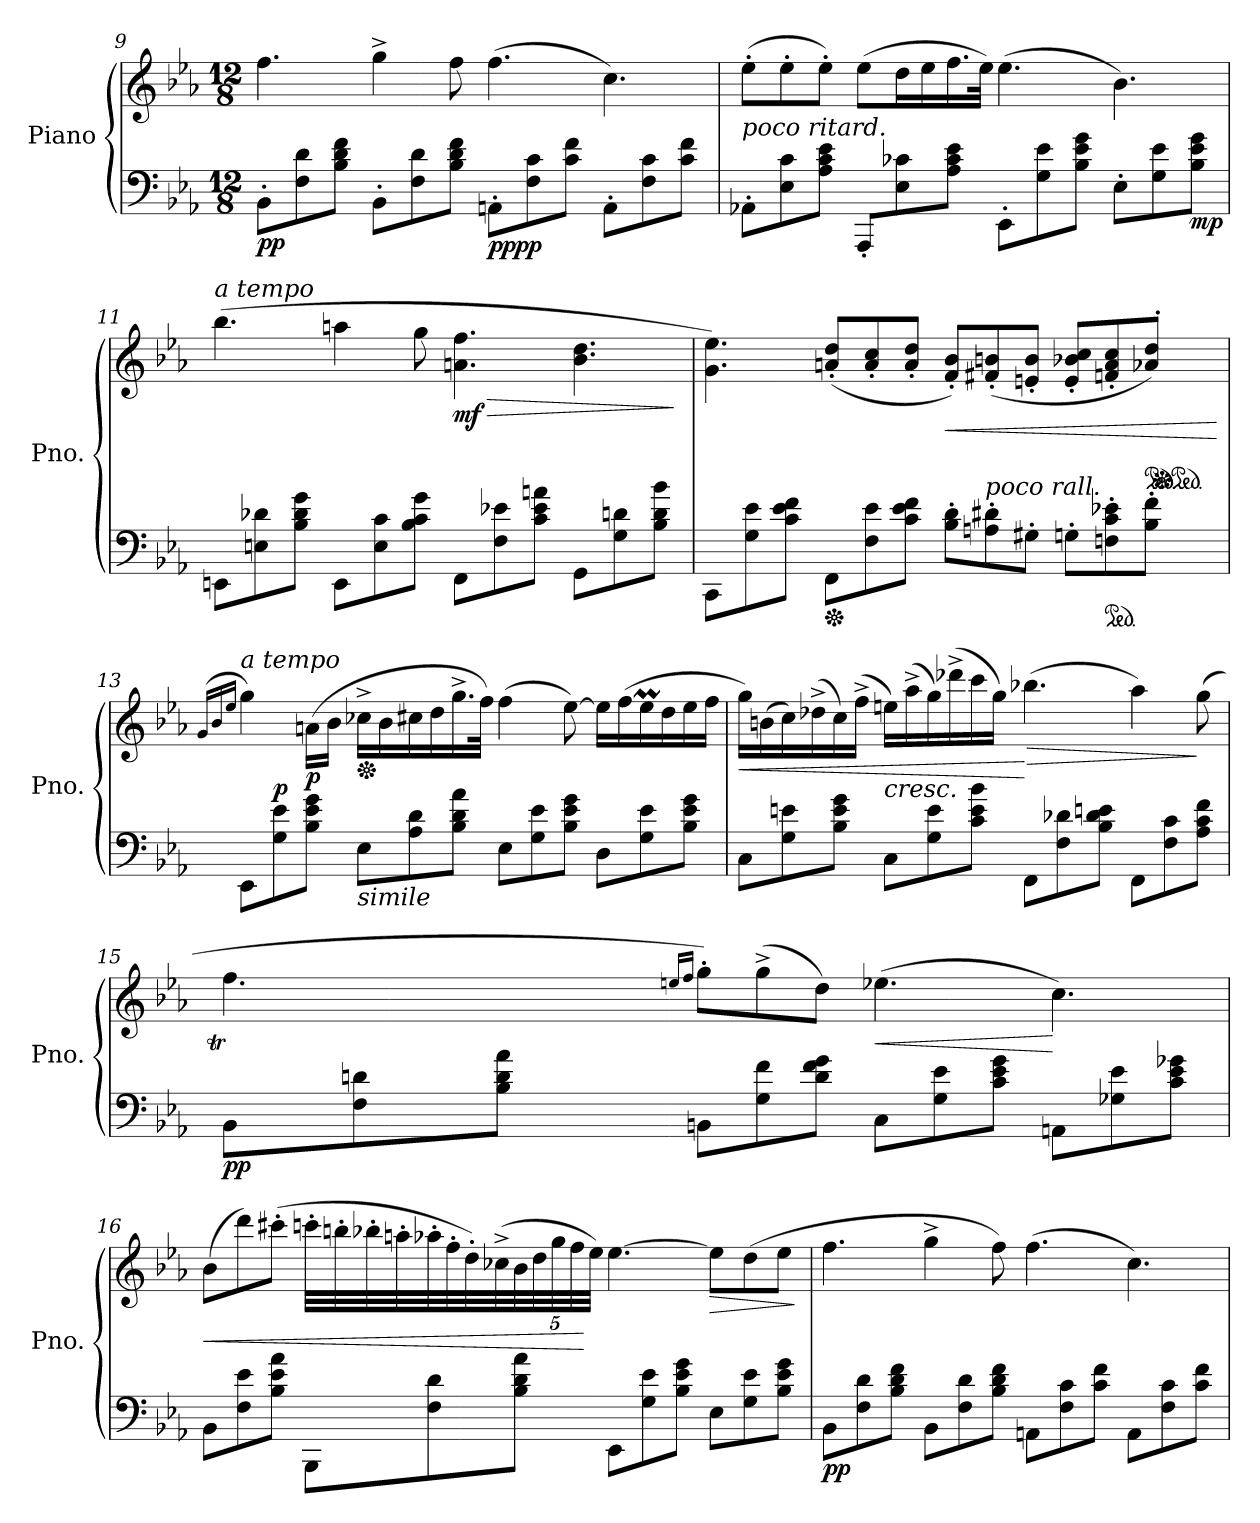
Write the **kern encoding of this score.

**kern	**kern	**dynam
*part1	*part1	*part1
*staff2	*staff1	*staff1/2
*I"Piano	*	*
*I'Pno.	*	*
!!LO:LB:g=z
*clefF4	*clefG2	*
*k[b-e-a-]	*k[b-e-a-]	*
*M12/8	*M12/8	*
*MM58	*MM58	*
=9	=9	=9
!	!	!LO:DY:b=2
!	!	!LO:DY:n=1:b
8BB-'\L	4.ff\	p p
*	*MM57	*
8F\ 8d\	.	.
*	*MM56	*
8B-\ 8d\ 8f\J	.	.
*	*MM57	*
8BB-'\L	4gg^\	.
*	*MM56	*
8F\ 8d\	.	.
*	*MM55	*
8B-\ 8d\ 8f\J	8ff\	.
*	*MM56	*
!	!	!LO:DY:n=2:b=2
!	!	!LO:DY:n=3:b
8AAn'\L	(>4.ff\	pp pp
*	*MM55	*
8F\ 8c\	.	.
*	*MM54	*
8c\ 8f\J	.	.
*	*MM56	*
8AA'\L	4.cc\)	.
*	*MM55	*
8F\ 8c\	.	.
*	*MM54	*
8c\ 8f\J	.	.
=10	=10	=10
*	*MM57	*
!LO:TX:a:i:t=poco ritard.	!	!
8AA-X'\L	(>8ee-'\L	.
*	*MM56	*
8E-\ 8c\	8ee-'\	.
*	*MM55	*
8A-\ 8c\ 8e-\J	8ee-'\J)	.
*	*MM56	*
8AAA-'/L	(>8ee-\L	.
*	*MM56	*
8E-\ 8c-X\	16dd\L	.
.	16ee-\	.
*	*MM55	*
8A-\ 8c-\ 8e-\J	16.ff\	.
.	32ee-\JJk)	.
*	*MM56	*
8EE-'\L	(>4.ee-\	.
*	*MM55	*
8G\ 8e-\	.	.
*	*MM54	*
8B-\ 8e-\ 8g\J	.	.
*	*MM55	*
8E-'\L	4.b-\)	.
*	*MM54	*
8G\ 8e-\	.	.
*	*MM52	*
!	!	!LO:DY:b=2
8B-\ 8e-\ 8g\J	.	mp
=11	=11	=11
*	*MM58	*
!	!LO:TX:a:i:t=a tempo	!
!	!	!LO:DY:b=2
!	!	!LO:DY:n=1:b
8EEn\L	(>4.bb-\	mf f
*	*MM57	*
8En\ 8d-X\	.	.
*	*MM56	*
8B-\ 8d-\ 8g\J	.	.
*	*MM57	*
8EE\L	4aan\	.
*	*MM56	*
8E\ 8c\	.	.
*	*MM54	*
8B-\ 8c\ 8g\J	8gg\	.
*	*MM57	*
!	!	!LO:HP:b
!	!	!LO:DY:n=2:b
8FF\L	4.an\ 4.ff\	> mf
*	*MM56	*
8F\ 8e-X\	.	.
*	*MM55	*
8c\ 8e-\ 8an\J	.	.
*	*MM56	*
8GG\L	4.b-\ 4.dd\	.
*	*MM55	*
8G\ 8dn\	.	.
*	*MM54	*
8B-\ 8d\ 8b-\J	.	.
.	.	]
!!LO:LB:g=z
=12	=12	=12
*	*MM57	*
*	*^	*
!	!	!	!LO:DY:b=2
!	!	!	!LO:DY:n=1:b
8CC\L	4.g\ 4.ee-\)	4.ryy	p mp
*	*MM56	*	*
8G\ 8e-\	.	.	.
*	*MM55	*	*
8c\ 8e-\ 8f\J	.	.	.
*Xped	*	*	*
*	*MM56	*	*
!	!	!	!LO:DY:n=2:b=2
!	!	!	!LO:DY:n=3:b
8FF\L	(<8an/' 8dd/'L	4.ryy	p mp
*	*MM55	*	*
8F\ 8e-\	8a/' 8cc/'	.	.
*	*MM54	*	*
8c\ 8e-\ 8f\J	8a/' 8dd/'J	.	.
*	*MM48	*	*
!	!	!	!LO:HP:b
8B-\' 8d\'L	8f/' 8b-/'L)	4.ryy	<
*	*MM56	*	*
!LO:TX:a:i:t=poco rall.	!	!	!
8An\' 8d#X\'	(<8f#X/' 8bn/'	.	.
*	*MM55	*	*
8G#X'\J	8en/' 8b/'J	.	.
*	*MM54	*	*
8Gn'\L	8e/' 8b-X/' 8cc/'L	4ryy	.
*ped	*	*	*
*	*MM52	*	*
8Fn\' 8c\' 8e-X\'	8fn/' 8a/' 8cc/'	.	.
*	*ped	*	*
*	*MM36	*	*
8B-\' 8f\'J	8a-X/' 8dd/'J)	16ryy	.
*	*Xped	*	*
*	*ped	*	*
*	*	*Xtuplet	*
*	*MM34	*	*
.	.	48g!LLLyy	.
.	.	48b-!yy	.
.	.	48ee-!JJJyy	.
*	*v	*v	*
.	.	[
=13	=13	=13
*	*MM58	*
.	(<16qg/LL	.
.	16qb-/	.
.	16qee-/JJ	.
*	*^	*
!	!LO:TX:a:i:t=a tempo	!	!
!	!	!	!LO:DY:b=2
!	!	!	!LO:DY:n=1:b
8EE-\L	4gg\)	4ggyy	mp fz
*	*MM57	*	*
!	!	!	!LO:DY:n=2:a=2
8G\ 8e-\	.	.	p
*	*MM56	*	*
!	!	!	!LO:DY:n=3:b
8B-\ 8e-\ 8g\J	(>16an\LL	8ryy	p
.	16b-\JJ	.	.
*	*Xped	*	*
*	*MM57	*	*
!LO:TX:b:i:t=simile	!	!	!
8E-\L	16cc-X^\LL	4.ryy	.
.	16b-\	.	.
*	*MM55	*	*
8A-\ 8d\	16cc#X\	.	.
.	16dd\	.	.
*	*MM54	*	*
8B-\ 8d\ 8a-\J	16.gg^\	.	.
.	32ff\JJk)	.	.
*	*MM57	*	*
8E-\L	(>4ff\	2.ryy	.
*	*MM56	*	*
8G\ 8e-\	.	.	.
*	*MM55	*	*
8B-\ 8e-\ 8g\J	[8ee-\)	.	.
*	*MM57	*	*
8D\L	16ee-\LL]	.	.
.	(>16ff\	.	.
*	*MM56	*	*
8G\ 8e-\	16ee-M\	.	.
.	16dd\	.	.
*	*MM55	*	*
8B-\ 8e-\ 8g\J	16ee-\	.	.
.	16ff\JJ	.	.
*	*v	*v	*
!!LO:PB:g=z
=14	=14	=14
!	!	!LO:HP:b
8C\L	16gg\LL)	<
*	*MM58	*
.	(>16bn\	.
8G\ 8en\	16cc\)	.
*	*MM57	*
.	(>16dd-X^\	.
8B-\ 8e\ 8g\J	16cc\)	.
*	*MM56	*
.	(>16ff^\JJ	.
!	!LO:TX:b:i:t=cresc.	!
8C\L	16een\LL)	.
*	*MM54	*
.	(>16aa-^\	.
8G\ 8e\	16gg\)	.
*	*MM52	*
.	(>16ddd-X^\	.
*	*MM51	*
8c\ 8e\ 8b-\J	16ccc\	.
*	*MM45	*
.	16gg\JJ)	.
*	*MM56	*
!	!	!LO:HP:n=1:b
!	!	!LO:DY:n=1:b=2
!	!	!LO:DY:n=2:b
8FF\L	(>4.bb-X\	[ > mp mf
*	*MM55	*
8F\ 8d-X\	.	.
*	*MM54	*
8B-\ 8d-\ 8en\J	.	.
*	*MM55	*
8FF\L	4aa-\)	.
*	*MM53	*
8F\ 8c\	.	.
*	*MM50	*
8A-\ 8c\ 8f\J	(<8gg\	]
=15	=15	=15
*	*MM48	*
*	*^	*
!	!	!	!LO:DY:b=2
!	!	!	!LO:DY:n=1:b
8BB-\L	4.ff\	32ffT!LLLyy	p p
.	.	32gg!yy	.
*	*MM58	*	*
.	.	48ff!yy	.
.	.	48gg!yy	.
.	.	48ff!yy	.
8F\ 8dn\	.	48gg!yy	.
.	.	48ff!yy	.
.	.	48gg!yy	.
.	.	48ff!yy	.
.	.	48gg!yy	.
.	.	48ff!yy	.
8B-\ 8d\ 8a-\J	.	48gg!yy	.
.	.	48ff!yy	.
.	.	48gg!yy	.
.	.	48ffTTT!yy	.
*	*MM50	*	*
.	.	48ee!yy	.
.	.	48ff!JJJyy	.
*	*MM56	*	*
.	16qeen/LL	.	.
.	16qff/JJ	.	.
8BBn\L	8gg'\L)	4.ryy	.
*	*MM58	*	*
8G\ 8f\	(>8gg^\	.	.
8d\ 8f\ 8g\J	8dd\J)	.	.
*	*MM57	*	*
!	!	!	!LO:HP:b
8C\L	(>4.ee-X\	4.ryy	<
*	*MM56	*	*
8G\ 8e-\	.	.	.
*	*MM55	*	*
8c\ 8e-\ 8g\J	.	.	.
*	*MM56	*	*
8AAn\L	4.cc\)	4.ryy	[
*	*MM55	*	*
8G-X\ 8e-\	.	.	.
*	*MM54	*	*
8c\ 8e-\ 8g-X\J	.	.	.
*	*v	*v	*
!!LO:LB:g=z
=16	=16	=16
*	*MM56	*
!	!	!LO:HP:b
!	!	!LO:DY:n=1:b=2
!	!	!LO:DY:n=2:b
8BB-\L	(>8b-\L	< p mp
*	*MM54	*
8F\ 8e-\	8ddd\)	.
*	*MM52	*
8B-\ 8e-\ 8a-\J	(>8ccc#X'\J	.
*	*MM50	*
8BBB-\L	32cccn'\LLL	.
.	32bbn'\	.
*	*MM58	*
.	32bb-X'\	.
.	32aan'\	.
8F\ 8d\	32aa-X'\	.
.	32ff'\	.
.	32dd'\)	.
.	(>32cc-X^\	.
*	*tuplet	*
*	*Xbrackettup	*
*	*MM50	*
8B-\ 8d\ 8a-\J	40b-\	.
.	40dd\	.
*	*MM44	*
.	40gg\	.
.	40ff\	.
*	*MM40	*
.	40ee-\JJJ)	[
*	*MM58	*
!	!	!LO:DY:n=3:b=2
!	!	!LO:DY:n=4:b
8EE-\L	[4.ee-\	mp mf
*	*MM57	*
8G\ 8e-\	.	.
*	*MM56	*
8B-\ 8e-\ 8g\J	.	.
*	*MM57	*
!	!	!LO:HP:b
8E-\L	8ee-\L]	>
*	*MM55	*
8G\ 8e-\	(>8dd\	.
*	*MM52	*
8B-\ 8e-\ 8g\J	8ee-\J	.
.	.	]
=17	=17	=17
*	*MM58	*
!	!	!LO:DY:b=2
!	!	!LO:DY:n=1:b
8BB-\L	4.ff\	p p
*	*MM57	*
8F\ 8d\	.	.
*	*MM56	*
8B-\ 8d\ 8f\J	.	.
*	*MM57	*
8BB-\L	4gg^\	.
*	*MM56	*
8F\ 8d\	.	.
*	*MM55	*
8B-\ 8d\ 8f\J	8ff\)	.
*	*MM57	*
8AAn\L	(>4.ff\	.
*	*MM56	*
8F\ 8c\	.	.
*	*MM55	*
8c\ 8f\J	.	.
*	*MM56	*
8AA\L	4.cc\)	.
*	*MM55	*
8F\ 8c\	.	.
*	*MM54	*
8c\ 8f\J	.	.
=	=	=
*-	*-	*-
